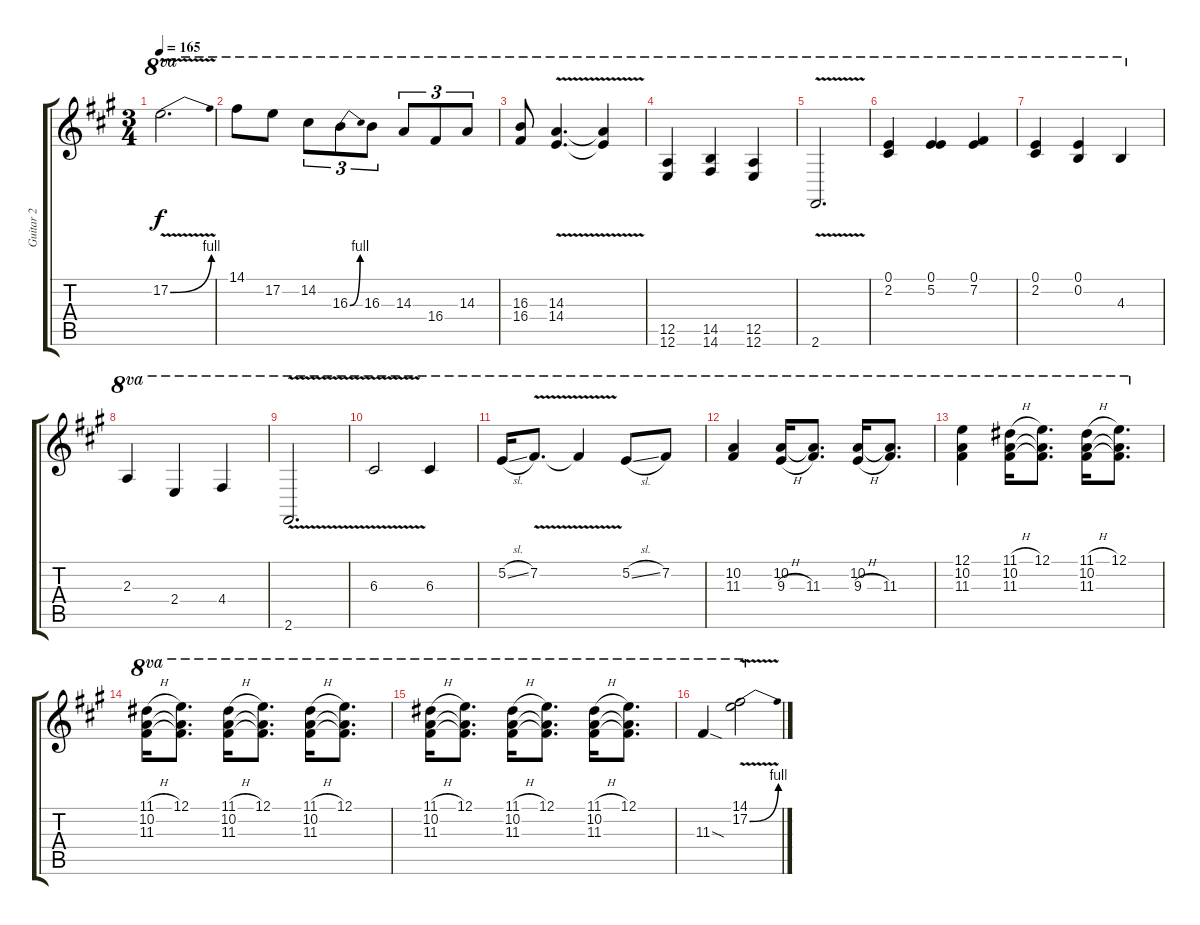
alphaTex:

\track ("Guitar 2" "Guitar 2") {instrument overdrivenguitar}
\staff {score tabs}
\tuning (E4 B3 G3 D3 A2 E2) {hide}
\ts (3 4)
\tempo 165
\clef g2
\ks a
17.2{be (bend 0 0 60 4) v}.2{d ot 8va dy f} |
14.1.8{ot 8va} 17.2.8{ot 8va} 14.2.8{tu (3 2) ot 8va} 16.3{be (bend 0 0 60 4)}.8{tu (3 2) ot 8va} 16.3.8{tu (3 2) ot 8va} 14.3.8{tu (3 2) ot 8va} 16.4.8{tu (3 2) ot 8va} 14.3.8{tu (3 2) ot 8va} |
(16.3 16.4).8{ot 8va} (14.3{v} 14.4{v}).4{d ot 8va} (14.3{t} 14.4{t}).4{ot 8va} |
(12.5 12.6).4{ot 8va} (14.5 14.6).4{ot 8va} (12.5 12.6).4{ot 8va} |
2.6{v}.2{d ot 8va} |
(0.1 2.2).4{ot 8va} (0.1 5.2).4{ot 8va} (0.1 7.2).4{ot 8va} |
(0.1 2.2).4{ot 8va} (0.1 0.2).4{ot 8va} 4.3.4{ot 8va} |
2.3.4{ot 8va} 2.4.4{ot 8va} 4.4.4{ot 8va} |
2.6{v}.2{d ot 8va} |
6.3{v}.2{ot 8va} 6.3.4{ot 8va} |
5.2{sl}.16{ot 8va} 7.2{v}.8{d ot 8va} 7.2{t}.4{ot 8va} 5.2{sl}.8{ot 8va} 7.2.8{ot 8va} |
(10.2 11.3).4{ot 8va} (10.2 9.3{h}).16{ot 8va} (10.2{t} 11.3).8{d ot 8va} (10.2 9.3{h}).16{ot 8va} (10.2{t} 11.3).8{d ot 8va} |
(12.1 10.2 11.3).4{ot 8va} (11.1{h} 10.2 11.3).16{ot 8va} (12.1 10.2{t} 11.3{t}).8{d ot 8va} (11.1{h} 10.2 11.3).16{ot 8va} (12.1 10.2{t} 11.3{t}).8{d ot 8va} |
(11.1{h} 10.2 11.3).16{ot 8va} (12.1 10.2{t} 11.3{t}).8{d ot 8va} (11.1{h} 10.2 11.3).16{ot 8va} (12.1 10.2{t} 11.3{t}).8{d ot 8va} (11.1{h} 10.2 11.3).16{ot 8va} (12.1 10.2{t} 11.3{t}).8{d ot 8va} |
(11.1{h} 10.2 11.3).16{ot 8va} (12.1 10.2{t} 11.3{t}).8{d ot 8va} (11.1{h} 10.2 11.3).16{ot 8va} (12.1 10.2{t} 11.3{t}).8{d ot 8va} (11.1{h} 10.2 11.3).16{ot 8va} (12.1 10.2{t} 11.3{t}).8{d ot 8va} |
11.3{sod}.4{ot 8va} (14.1 17.2{be (bend 0 0 60 4) v}).2{ot 8va}
